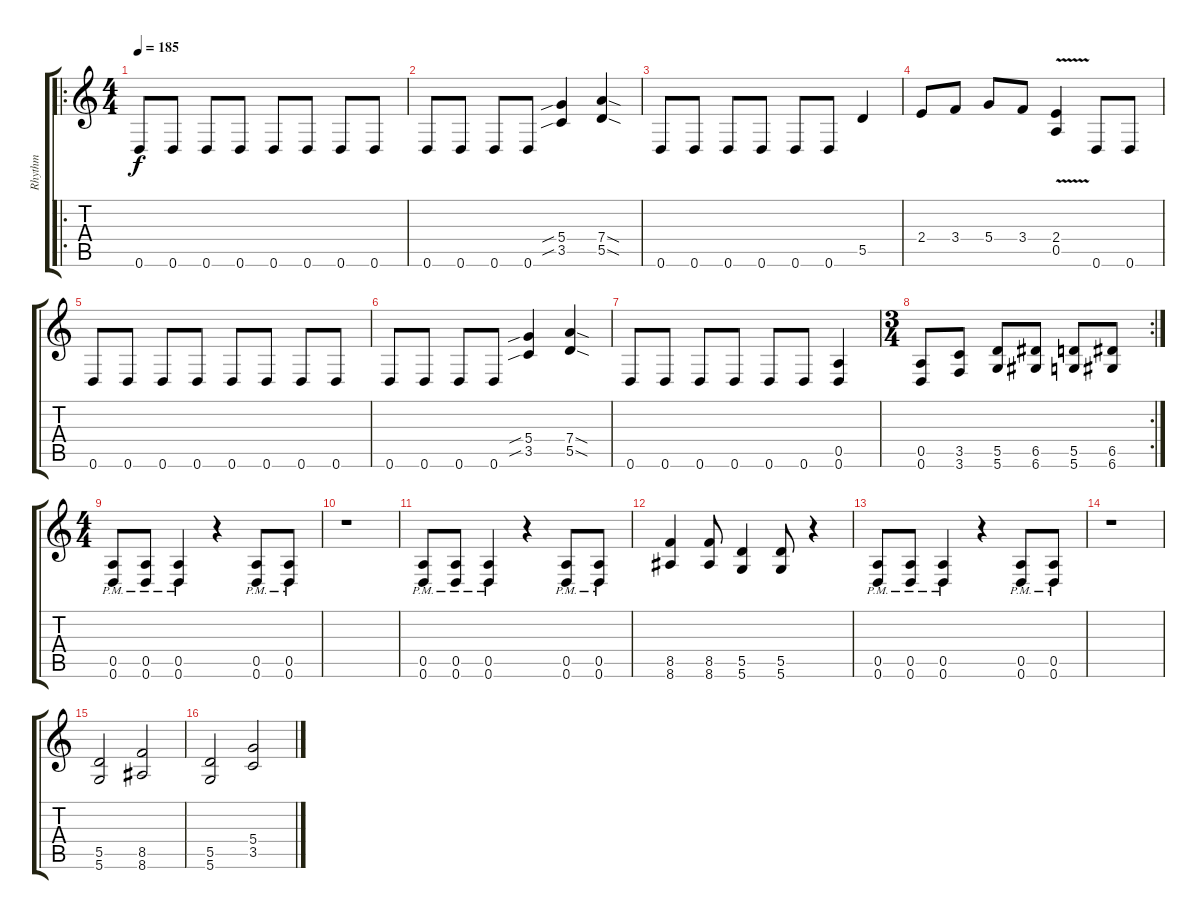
\track ("Rhythm" "Rhythm") {instrument distortionguitar}
\staff {score tabs}
\tuning (E4 B3 G3 D3 A2 D2) {hide}
\ro
\ts (4 4)
\tempo 185
\clef g2
\ks c
0.6.8{dy f} 0.6.8 0.6.8 0.6.8 0.6.8 0.6.8 0.6.8 0.6.8 |
0.6.8 0.6.8 0.6.8 0.6.8 (5.4{sib} 3.5{sib}).4 (7.4{sod} 5.5{sod}).4 |
0.6.8 0.6.8 0.6.8 0.6.8 0.6.8 0.6.8 5.5.4 |
2.4.8 3.4.8 5.4.8 3.4.8 (2.4{v} 0.5).4 0.6.8 0.6.8 |
0.6.8 0.6.8 0.6.8 0.6.8 0.6.8 0.6.8 0.6.8 0.6.8 |
0.6.8 0.6.8 0.6.8 0.6.8 (5.4{sib} 3.5{sib}).4 (7.4{sod} 5.5{sod}).4 |
0.6.8 0.6.8 0.6.8 0.6.8 0.6.8 0.6.8 (0.5 0.6).4 |
\rc 2
\ts (3 4)
(0.5 0.6).8 (3.5 3.6).8 (5.5 5.6).8 (6.5 6.6).8 (5.5 5.6).8 (6.5 6.6).8 |
\ts (4 4)
(0.5{pm} 0.6{pm}).8 (0.5{pm} 0.6{pm}).8 (0.5{pm} 0.6{pm}).4 r.4 (0.5{pm} 0.6{pm}).8 (0.5{pm} 0.6{pm}).8 |
r.1 |
(0.5{pm} 0.6{pm}).8 (0.5{pm} 0.6{pm}).8 (0.5{pm} 0.6{pm}).4 r.4 (0.5{pm} 0.6{pm}).8 (0.5{pm} 0.6{pm}).8 |
(8.5 8.6).4 (8.5 8.6).8 (5.5 5.6).4 (5.5 5.6).8 r.4 |
(0.5{pm} 0.6{pm}).8 (0.5{pm} 0.6{pm}).8 (0.5{pm} 0.6{pm}).4 r.4 (0.5{pm} 0.6{pm}).8 (0.5{pm} 0.6{pm}).8 |
r.1 |
(5.5 5.6).2 (8.5 8.6).2 |
(5.5 5.6).2 (5.4 3.5).2
